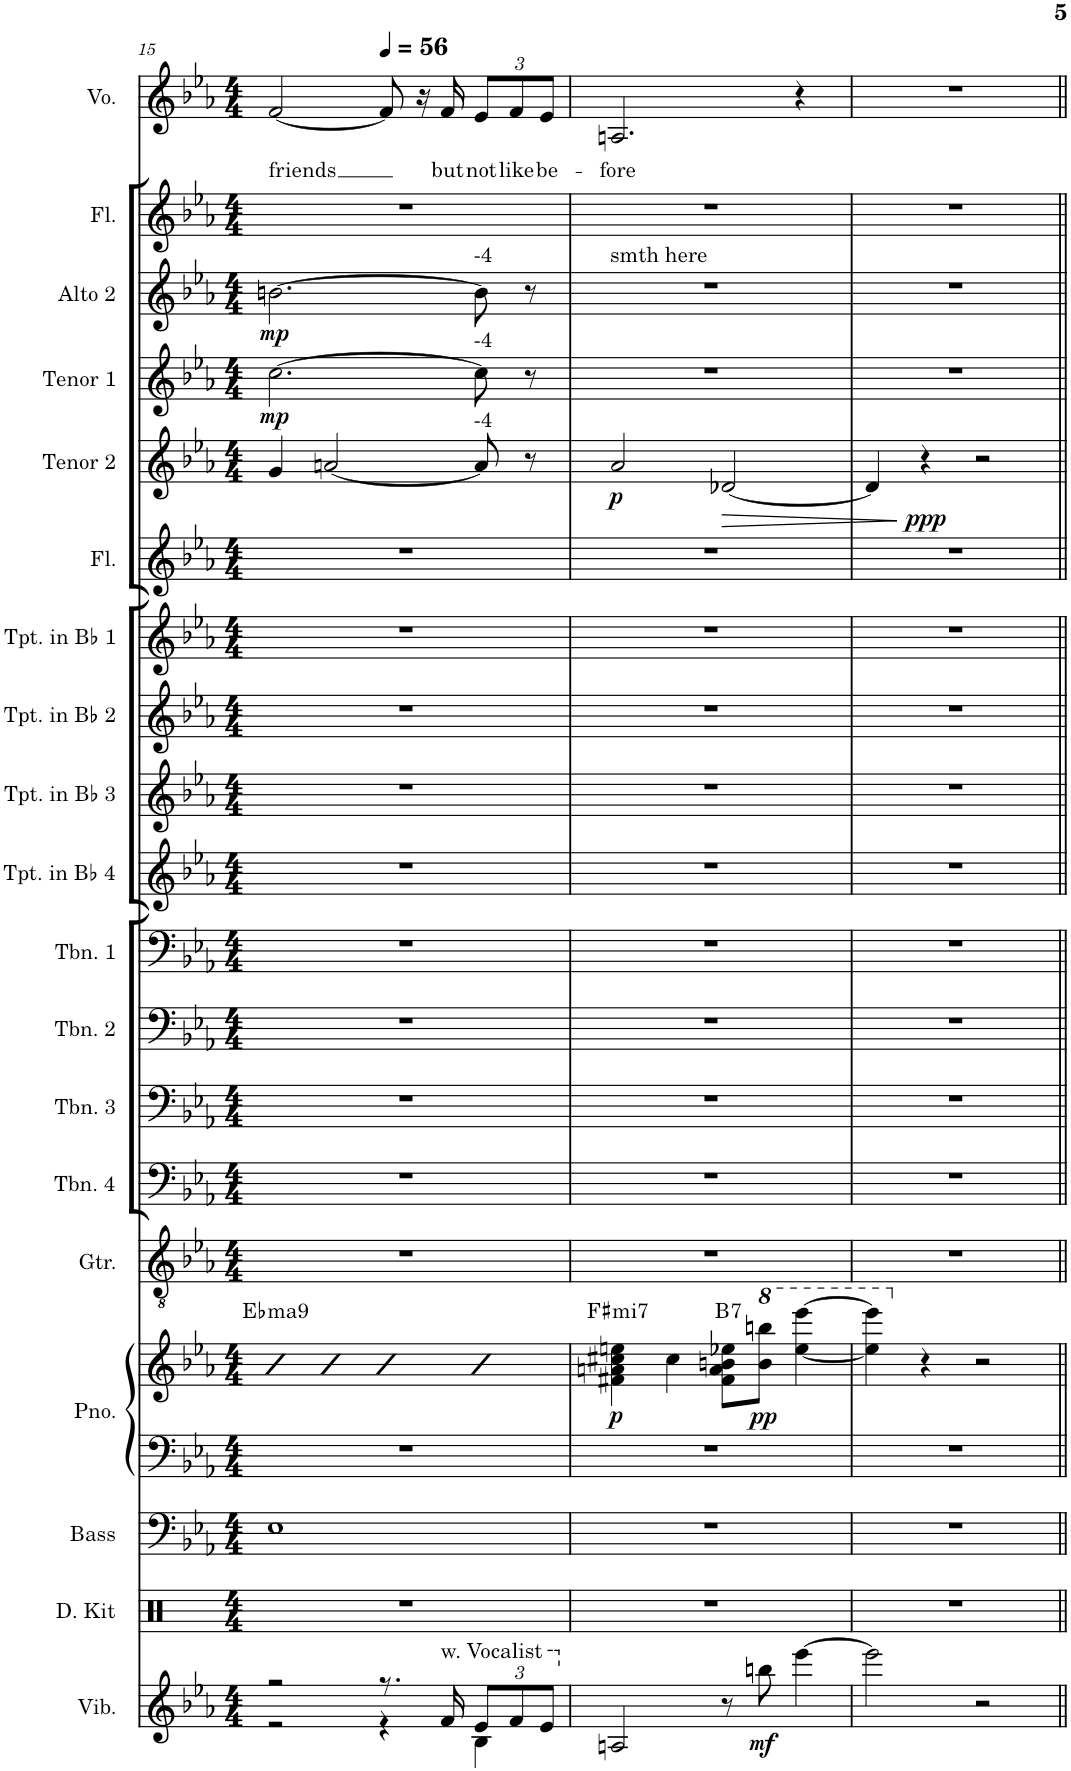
**kern	**dynam	**kern	**kern	**kern	**kern	**dynam	**harte	**kern	**kern	**kern	**kern	**kern	**kern	**kern	**kern	**kern	**kern	**kern	**dynam	**kern	**dynam	**kern	**dynam	**kern	**kern	**text
*part19	*part19	*part18	*part17	*part16	*part16	*part16	*part16	*part15	*part14	*part13	*part12	*part11	*part10	*part9	*part8	*part7	*part6	*part5	*part5	*part4	*part4	*part3	*part3	*part2	*part1	*part1
*staff20	*staff20	*staff19	*staff18	*staff17	*staff16	*staff16/17	*	*staff15	*staff14	*staff13	*staff12	*staff11	*staff10	*staff9	*staff8	*staff7	*staff6	*staff5	*staff5	*staff4	*staff4	*staff3	*staff3	*staff2	*staff1	*staff1
*I"Vibraphone	*	*I"Drum Kit	*I"Acoustic Bass	*I"Piano	*	*	*	*I"Guitar	*I"Trombone 4	*I"Trombone 3	*I"Trombone 2	*I"Trombone 1	*I"Trumpet in Bb 4	*I"Trumpet in Bb 3	*I"Trumpet in Bb 2	*I"Trumpet in Bb 1	*I"Bari Sax	*I"Tenor Sax 2	*	*I"Tenor Sax 1	*	*I"Alto Sax 2	*	*I"Alto Sax 1	*I"Voice	*
*I'Vib.	*	*I'D. Kit	*I'Bass	*I'Pno.	*	*	*	*I'Gtr.	*I'Tbn. 4	*I'Tbn. 3	*I'Tbn. 2	*I'Tbn. 1	*I'Tpt. in Bb 4	*I'Tpt. in Bb 3	*I'Tpt. in Bb 2	*I'Tpt. in Bb 1	*I'Bari	*I'Tenor 2	*	*I'Tenor 1	*	*I'Alto 2	*	*I'Alto 1	*I'Vo.	*
!!LO:PB:g=z
*clefG2	*	*clefX	*clefF4	*clefF4	*clefG2	*	*	*clefGv2	*clefF4	*clefF4	*clefF4	*clefF4	*clefG2	*clefG2	*clefG2	*clefG2	*clefG2	*clefG2	*	*clefG2	*	*clefG2	*	*clefG2	*clefG2	*
*	*	*	*Trd7c12	*	*	*	*	*	*	*	*	*	*Trd1c2	*Trd1c2	*Trd1c2	*Trd1c2	*Trd12c21	*Trd8c14	*	*Trd8c14	*	*Trd5c9	*	*Trd5c9	*	*
*k[b-e-a-]	*	*k[]	*k[b-e-a-]	*k[b-e-a-]	*k[b-e-a-]	*	*	*k[b-e-a-]	*k[b-e-a-]	*k[b-e-a-]	*k[b-e-a-]	*k[b-e-a-]	*k[b-e-a-]	*k[b-e-a-]	*k[b-e-a-]	*k[b-e-a-]	*k[b-e-a-]	*k[b-e-a-]	*	*k[b-e-a-]	*	*k[b-e-a-]	*	*k[b-e-a-]	*k[b-e-a-]	*
*M4/4	*	*M4/4	*M4/4	*M4/4	*M4/4	*	*	*M4/4	*M4/4	*M4/4	*M4/4	*M4/4	*M4/4	*M4/4	*M4/4	*M4/4	*M4/4	*M4/4	*	*M4/4	*	*M4/4	*	*M4/4	*M4/4	*
=15	=15	=15	=15	=15	=15	=15	=15	=15	=15	=15	=15	=15	=15	=15	=15	=15	=15	=15	=15	=15	=15	=15	=15	=15	=15	=15
*^	*	*	*	*	*	*	*	*	*	*	*	*	*	*	*	*	*	*	*	*	*	*	*	*	*	*
!	!	!	!	!	!	!	!	!LO:H:kt=ma9	!	!	!	!	!	!	!	!	!	!	!	!	!	!LO:DY:b	!	!LO:DY:b	!	!	!LO:LY:b
2r	2r	.	1r	1E-	1r	4b-	.	Eb:maj9	1r	1r	1r	1r	1r	1r	1r	1r	1r	1r	4g/	.	[2.cc\	mp	[2.bn\	mp	1r	[2f/	friends
.	.	.	.	.	.	4b-	.	.	.	.	.	.	.	.	.	.	.	.	[2an/	.	.	.	.	.	.	.	.
*	*	*	*	*	*	*	*	*	*	*	*	*	*	*	*	*	*	*	*	*	*	*	*	*	*	*MM56	*
8.r	4r	.	.	.	.	4b-	.	.	.	.	.	.	.	.	.	.	.	.	.	.	.	.	.	.	.	8f/]	.
.	.	.	.	.	.	.	.	.	.	.	.	.	.	.	.	.	.	.	.	.	.	.	.	.	.	16r	.
!LO:TX:a:t=w. Vocalist	!	!	!	!	!	!	!	!	!	!	!	!	!	!	!	!	!	!	!	!	!	!	!	!	!	!	!
!	!	!	!	!	!	!	!	!	!	!	!	!	!	!	!	!	!	!	!	!	!	!	!	!	!	!	!LO:LY:b
16f/	.	.	.	.	.	.	.	.	.	.	.	.	.	.	.	.	.	.	.	.	.	.	.	.	.	16f/	but
*Xbrackettup	*	*	*	*	*	*	*	*	*	*	*	*	*	*	*	*	*	*	*	*	*	*	*	*	*	*Xbrackettup	*
!	!	!	!	!	!	!	!	!	!	!	!	!	!	!	!	!	!	!	!	!	!	!	!LO:TX:a:t=-4	!	!	!	!
!	!	!	!	!	!	!	!	!	!	!	!	!	!	!	!	!	!	!	!	!	!LO:TX:a:t=-4	!	!	!	!	!	!
!	!	!	!	!	!	!	!	!	!	!	!	!	!	!	!	!	!	!	!LO:TX:a:t=-4	!	!	!	!	!	!	!	!
!	!	!	!	!	!	!	!	!	!	!	!	!	!	!	!	!	!	!	!	!	!	!	!	!	!	!	!LO:LY:b
12e-/L	4B-\	.	.	.	.	4b-	.	.	.	.	.	.	.	.	.	.	.	.	8a/]	.	8cc\]	.	8b\]	.	.	12e-/L	not
!	!	!	!	!	!	!	!	!	!	!	!	!	!	!	!	!	!	!	!	!	!	!	!	!	!	!	!LO:LY:b
12f/	.	.	.	.	.	.	.	.	.	.	.	.	.	.	.	.	.	.	.	.	.	.	.	.	.	12f/	like
.	.	.	.	.	.	.	.	.	.	.	.	.	.	.	.	.	.	.	8r	.	8r	.	8r	.	.	.	.
!	!	!	!	!	!	!	!	!	!	!	!	!	!	!	!	!	!	!	!	!	!	!	!	!	!	!	!LO:LY:b
12e-/J	.	.	.	.	.	.	.	.	.	.	.	.	.	.	.	.	.	.	.	.	.	.	.	.	.	12e-/J	be-
*v	*v	*	*	*	*	*	*	*	*	*	*	*	*	*	*	*	*	*	*	*	*	*	*	*	*	*	*
=16	=16	=16	=16	=16	=16	=16	=16	=16	=16	=16	=16	=16	=16	=16	=16	=16	=16	=16	=16	=16	=16	=16	=16	=16	=16	=16
!	!	!	!	!	!	!	!	!	!	!	!	!	!	!	!	!	!	!	!	!	!	!LO:TX:a:t=smth here	!	!	!	!
!	!	!	!	!	!	!LO:DY:b	!LO:H:kt=mi7	!	!	!	!	!	!	!	!	!	!	!	!LO:DY:b	!	!	!	!	!	!	!LO:LY:b
2An/	.	1r	1r	1r	4f#X\ 4an\ 4cc#X\ 4een\	p	F#:min7	1r	1r	1r	1r	1r	1r	1r	1r	1r	1r	2a-/	p	1r	.	1r	.	1r	2.An/	-fore
.	.	.	.	.	4cc#\	.	.	.	.	.	.	.	.	.	.	.	.	.	.	.	.	.	.	.	.	.
!	!	!	!	!	!	!	!LO:H:kt=7	!	!	!	!	!	!	!	!	!	!	!	!LO:HP:b	!	!	!	!	!	!	!
8r	.	.	.	.	8f#\ 8a\ 8bn\ 8ee-X\L	.	B:7	.	.	.	.	.	.	.	.	.	.	[2d-X/	>	.	.	.	.	.	.	.
*	*	*	*	*	*8va	*	*	*	*	*	*	*	*	*	*	*	*	*	*	*	*	*	*	*	*	*
!	!LO:DY:b	!	!	!	!	!LO:DY:b	!	!	!	!	!	!	!	!	!	!	!	!	!	!	!	!	!	!	!	!
8bbn\	mf	.	.	.	8bb\ 8bbbn\J	pp	.	.	.	.	.	.	.	.	.	.	.	.	.	.	.	.	.	.	.	.
[4eee-\	.	.	.	.	[4eee-\ [4eeee-\	.	.	.	.	.	.	.	.	.	.	.	.	.	.	.	.	.	.	.	4r	.
=17	=17	=17	=17	=17	=17	=17	=17	=17	=17	=17	=17	=17	=17	=17	=17	=17	=17	=17	=17	=17	=17	=17	=17	=17	=17	=17
2eee-\]	.	1r	1r	1r	4eee-\] 4eeee-\]	.	.	1r	1r	1r	1r	1r	1r	1r	1r	1r	1r	4d-/]	.	1r	.	1r	.	1r	1r	.
*	*	*	*	*	*X8va	*	*	*	*	*	*	*	*	*	*	*	*	*	*	*	*	*	*	*	*	*
!	!	!	!	!	!	!	!	!	!	!	!	!	!	!	!	!	!	!	!LO:DY:n=1:b	!	!	!	!	!	!	!
.	.	.	.	.	4r	.	.	.	.	.	.	.	.	.	.	.	.	4r	] ppp	.	.	.	.	.	.	.
2r	.	.	.	.	2r	.	.	.	.	.	.	.	.	.	.	.	.	2r	.	.	.	.	.	.	.	.
=||	=||	=||	=||	=||	=||	=||	=||	=||	=||	=||	=||	=||	=||	=||	=||	=||	=||	=||	=||	=||	=||	=||	=||	=||	=||	=||
*-	*-	*-	*-	*-	*-	*-	*-	*-	*-	*-	*-	*-	*-	*-	*-	*-	*-	*-	*-	*-	*-	*-	*-	*-	*-	*-
